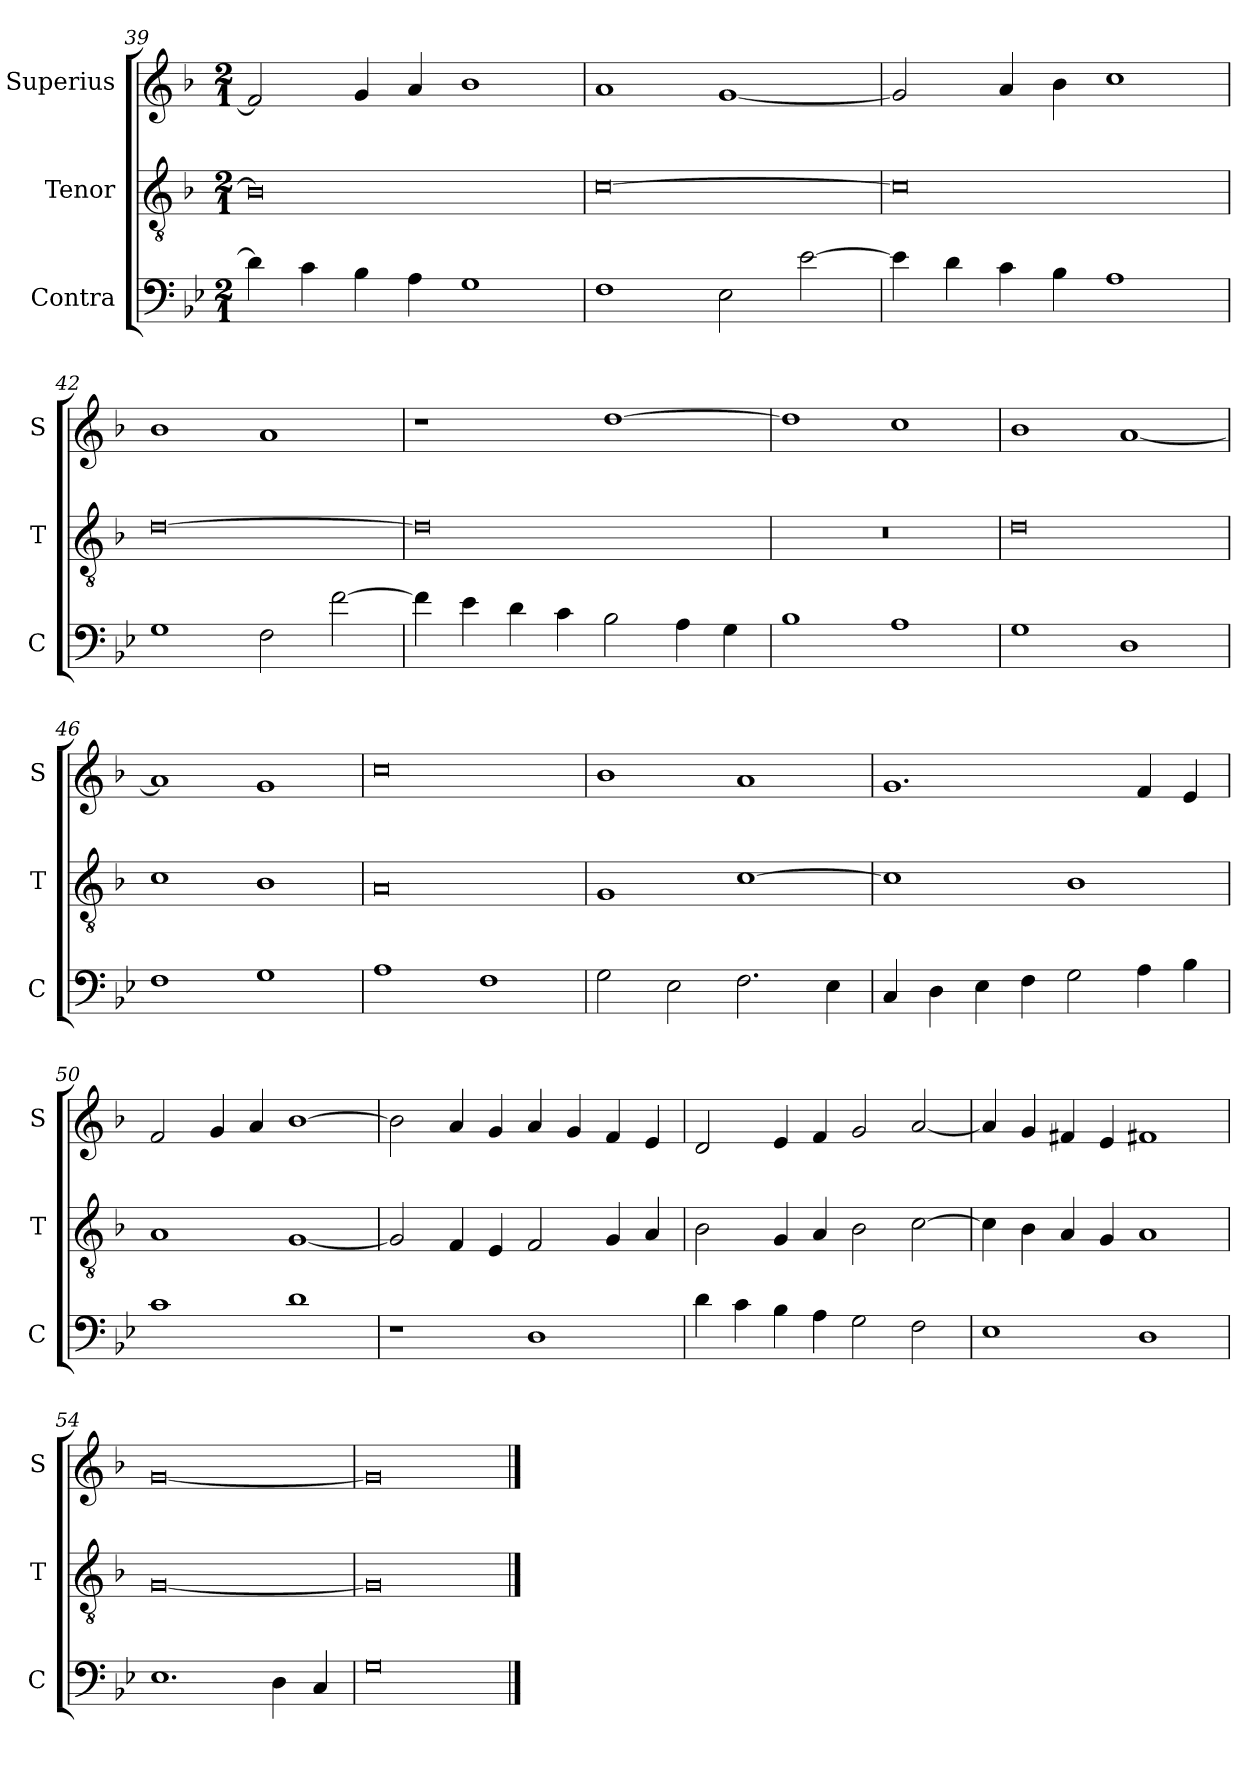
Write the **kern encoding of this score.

**kern	**kern	**kern
*part3	*part2	*part1
*staff3	*staff2	*staff1
*I"Contra	*I"Tenor	*I"Superius
*I'C	*I'T	*I'S
*clefF4	*clefGv2	*clefG2
*k[b-e-]	*k[b-]	*k[b-]
*M2/1	*M2/1	*M2/1
=39	=39	=39
4d\]	0B-]	2f/]
4c\	.	.
4B-\	.	4g/
4A\	.	4a/
1G	.	1b-
=40	=40	=40
1F	[0c	1a
2E-\	.	[1g
[2e-\	.	.
=41	=41	=41
4e-\]	0c]	2g/]
4d\	.	.
4c\	.	4a/
4B-\	.	4b-\
1A	.	1cc
=42	=42	=42
1G	[0d	1b-
2F\	.	1a
[2f\	.	.
=43	=43	=43
4f\]	0d]	1r
4e-\	.	.
4d\	.	.
4c\	.	.
2B-\	.	[1dd
4A\	.	.
4G\	.	.
=44	=44	=44
1B-	0r	1dd]
1A	.	1cc
=45	=45	=45
1G	0d	1b-
1D	.	[1a
=46	=46	=46
1F	1c	1a]
1G	1B-	1g
=47	=47	=47
1A	0A	0cc
1F	.	.
=48	=48	=48
2G\	1G	1b-
2E-\	.	.
2.F\	[1c	1a
4E-\	.	.
=49	=49	=49
4C/	1c]	1.g
4D\	.	.
4E-\	.	.
4F\	.	.
2G\	1B-	.
4A\	.	4f/
4B-\	.	4e/
=50	=50	=50
1c	1A	2f/
.	.	4g/
.	.	4a/
1d	[1G	[1b-
=51	=51	=51
1r	2G/]	2b-\]
.	4F/	4a/
.	4E/	4g/
1D	2F/	4a/
.	.	4g/
.	4G/	4f/
.	4A/	4e/
=52	=52	=52
4d\	2B-\	2d/
4c\	.	.
4B-\	4G/	4e/
4A\	4A/	4f/
2G\	2B-\	2g/
2F\	[2c\	[2a/
=53	=53	=53
1E-	4c\]	4a/]
.	4B-\	4g/
.	4A/	4f#X/
.	4G/	4e/
1D	1A	1f#X
=54	=54	=54
1.E-	[0G	[0g
4D\	.	.
4C/	.	.
=55	=55	=55
0G	0G]	0g]
==	==	==
*-	*-	*-
